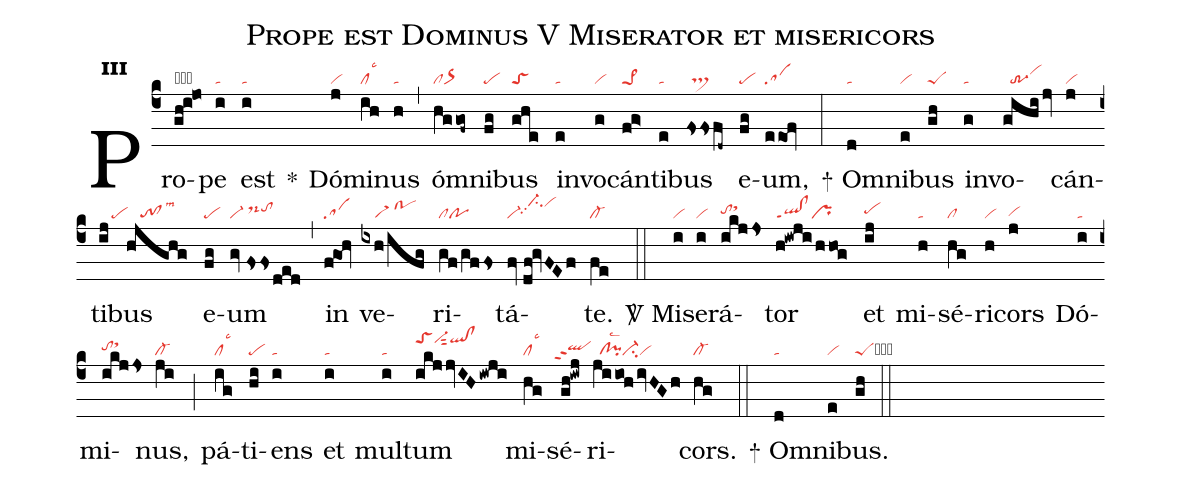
name:Prope est Dominus V Miserator et misericors;
office-part:re;
mode:3;
nabc-lines:1;
%%
initial-style: 1;
name:Prope est Dominus;
mode: 3;
office-part: Responsorium;
annotation: Resp.;
annotation: iii;
nabc-lines:1;
%%
(c4) Pro(gh!i!jo|obvshhpp2lsc3)pe(i|ta) est(i|ta) <sp>*</sp>() Dó(j|vi)mi(ih|cllsc3)nus(h|ta) (,) óm(hggof~|clor>)ni(fg|pe)bus(ghe|toS) in(e|ta)vo(g|vi)cán(fg>|pe>1)ti(e|ta)bus(fssfd~|//ts>) e(fg|pe)um,(eeof|sa) (:)

<sp>+</sp> Om(d|ta)ni(e|vi)bus(gh|peS) in(g|ta)vo(gihi/jv|//tr-3vihj)cán(j|vi)ti(ij|////pe)bus(hjghg|////to!cllsm3) e(fg|pe)um(gv//fsfsded|vi-/ds-hitohi) (,) in(f!goh|sa) ve(ixh/ifg|////trM)ri(gf/gffs|clpo)tá(fv//df!gvFEf|vi-//ci-hkpp2vihk)te.(fe|cl-) (::)

<sp>V/</sp> Mi(i|vi)se(i|vi)rá(ikjjs|tohhsthj)tor(h!iwji/hho!g|ql!clppt1pr) et(ij|pehh) mi(h|ta)sé(hg|cl)ri(h|vi)cors(j|vihg) Dó(i|ta)mi(ikjjs|tohhsthj)nus,(ji|cl-) (;) pá(ig|cllsc3)ti(hi|pe)ens(i|ta) et(i|ta) mul(i|ta)tum(ikjjvIH/iwji|toShkvi-hksut2qlhk!clhk) mi(hg|cllsc3)sé(gh!iwj|``qlhhppt2)ri(jiioh/ivHGh|//cl!pilsc2ci-vi)cors.(hg|cl-) (::)

<sp>+</sp> Om(d|ta)ni(e|vi)bus.(gh|peScb) (::)
